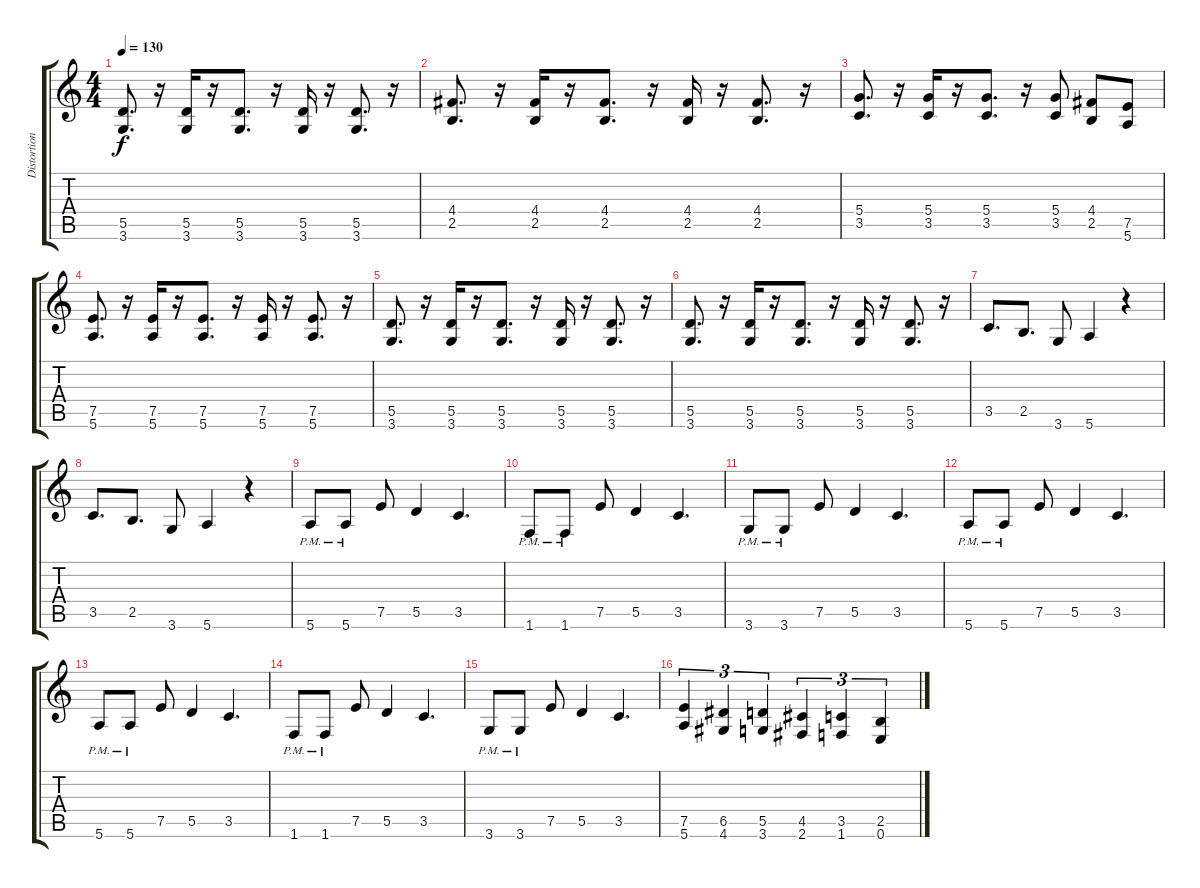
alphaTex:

\track ("Distortion Guitar" "Distortion") {instrument distortionguitar}
\staff {score tabs}
\tuning (E4 B3 G3 D3 A2 E2) {hide}
\ts (4 4)
\tempo 130
\clef g2
\ks c
(5.5 3.6).8{d dy f} r.16 (5.5 3.6).16 r.16 (5.5 3.6).8{d} r.16 (5.5 3.6).16 r.16 (5.5 3.6).8{d} r.16 |
(4.4 2.5).8{d} r.16 (4.4 2.5).16 r.16 (4.4 2.5).8{d} r.16 (4.4 2.5).16 r.16 (4.4 2.5).8{d} r.16 |
(5.4 3.5).8{d} r.16 (5.4 3.5).16 r.16 (5.4 3.5).8{d} r.16 (5.4 3.5).8 (4.4 2.5).8 (7.5 5.6).8 |
(7.5 5.6).8{d} r.16 (7.5 5.6).16 r.16 (7.5 5.6).8{d} r.16 (7.5 5.6).16 r.16 (7.5 5.6).8{d} r.16 |
(5.5 3.6).8{d} r.16 (5.5 3.6).16 r.16 (5.5 3.6).8{d} r.16 (5.5 3.6).16 r.16 (5.5 3.6).8{d} r.16 |
(5.5 3.6).8{d} r.16 (5.5 3.6).16 r.16 (5.5 3.6).8{d} r.16 (5.5 3.6).16 r.16 (5.5 3.6).8{d} r.16 |
3.5.8{d} 2.5.8{d} 3.6.8 5.6.4 r.4 |
3.5.8{d} 2.5.8{d} 3.6.8 5.6.4 r.4 |
5.6{pm}.8 5.6{pm}.8 7.5.8 5.5.4 3.5.4{d} |
1.6{pm}.8 1.6{pm}.8 7.5.8 5.5.4 3.5.4{d} |
3.6{pm}.8 3.6{pm}.8 7.5.8 5.5.4 3.5.4{d} |
5.6{pm}.8 5.6{pm}.8 7.5.8 5.5.4 3.5.4{d} |
5.6{pm}.8 5.6{pm}.8 7.5.8 5.5.4 3.5.4{d} |
1.6{pm}.8 1.6{pm}.8 7.5.8 5.5.4 3.5.4{d} |
3.6{pm}.8 3.6{pm}.8 7.5.8 5.5.4 3.5.4{d} |
(7.5 5.6).4{tu (3 2)} (6.5 4.6).4{tu (3 2)} (5.5 3.6).4{tu (3 2)} (4.5 2.6).4{tu (3 2)} (3.5 1.6).4{tu (3 2)} (2.5 0.6).4{tu (3 2)}
